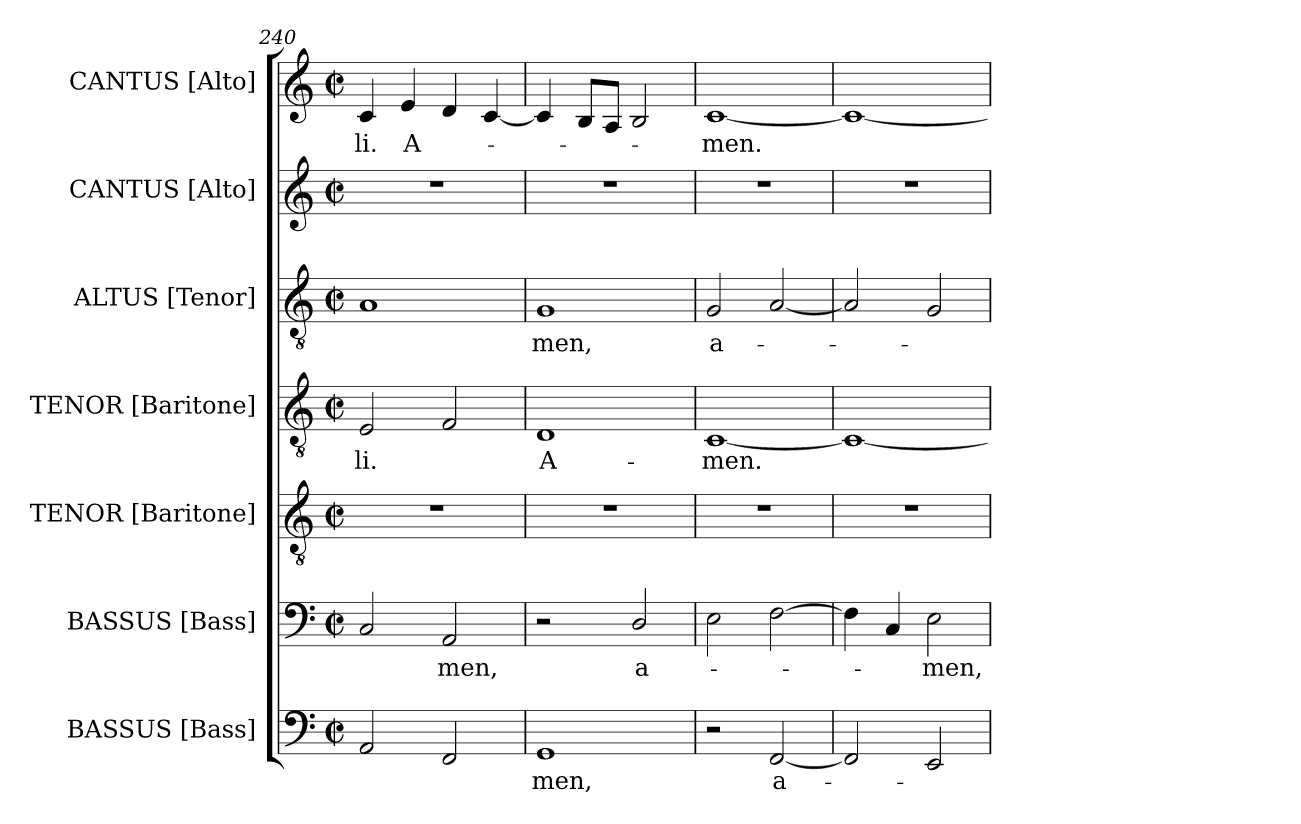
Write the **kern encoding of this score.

**kern	**text	**kern	**text	**kern	**kern	**text	**kern	**text	**kern	**kern	**text
*part7	*part7	*part6	*part6	*part5	*part4	*part4	*part3	*part3	*part2	*part1	*part1
*staff7	*staff7	*staff6	*staff6	*staff5	*staff4	*staff4	*staff3	*staff3	*staff2	*staff1	*staff1
*I"BASSUS [Bass]	*	*I"BASSUS [Bass]	*	*I"TENOR [Baritone]	*I"TENOR [Baritone]	*	*I"ALTUS [Tenor]	*	*I"CANTUS [Alto]	*I"CANTUS [Alto]	*
*I'B.	*	*I'B.	*	*I'Bar.	*I'Bar.	*	*I'T.	*	*I'A.	*I'A.	*
!!LO:LB:g=z
*clefF4	*	*clefF4	*	*clefGv2	*clefGv2	*	*clefGv2	*	*clefG2	*clefG2	*
*	*	*	*	*ITrd7c12	*ITrd7c12	*	*ITrd7c12	*	*	*	*
*k[]	*	*k[]	*	*k[]	*k[]	*	*k[]	*	*k[]	*k[]	*
*C:	*	*C:	*	*C:	*C:	*	*C:	*	*C:	*C:	*
*M2/2	*	*M2/2	*	*M2/2	*M2/2	*	*M2/2	*	*M2/2	*M2/2	*
*met(c|)	*	*met(c|)	*	*met(c|)	*met(c|)	*	*met(c|)	*	*met(c|)	*met(c|)	*
=240	=240	=240	=240	=240	=240	=240	=240	=240	=240	=240	=240
!	!	!	!	!	!	!LO:LY:b:color=#000000	!	!	!	!	!
!	!	!	!	!	!	!	!	!	!	!	!LO:LY:b:color=#000000
2AAi/	.	2Ci/	.	1r	2EEi/	-li.	1AAi	.	1r	4ci/	-li.
!	!	!	!	!	!	!	!	!	!	!	!LO:LY:b:color=#000000
.	.	.	.	.	.	.	.	.	.	4ei/	A-
!	!	!	!LO:LY:b:color=#000000	!	!	!	!	!	!	!	!
2FFi/	.	2AAi/	-men,	.	2FFi/	.	.	.	.	4di/	.
.	.	.	.	.	.	.	.	.	.	[<4ci/	.
=241	=241	=241	=241	=241	=241	=241	=241	=241	=241	=241	=241
!	!LO:LY:b:color=#000000	!	!	!	!	!	!	!	!	!	!
!	!	!	!	!	!	!LO:LY:b:color=#000000	!	!	!	!	!
!	!	!	!	!	!	!	!	!LO:LY:b:color=#000000	!	!	!
1GGi	-men,	2r	.	1r	1DDi	A-	1GGi	-men,	1r	4ci/]	.
.	.	.	.	.	.	.	.	.	.	8Bi/L	.
.	.	.	.	.	.	.	.	.	.	8Ai/J	.
!	!	!	!LO:LY:b:color=#000000	!	!	!	!	!	!	!	!
.	.	2Di/	a-	.	.	.	.	.	.	2Bi/	.
=242	=242	=242	=242	=242	=242	=242	=242	=242	=242	=242	=242
!	!	!	!	!	!	!LO:LY:b:color=#000000	!	!	!	!	!
!	!	!	!	!	!	!	!	!LO:LY:b:color=#000000	!	!	!
!	!	!	!	!	!	!	!	!	!	!	!LO:LY:b:color=#000000
2r	.	2Ei\	.	1r	[<1CCi	-men.	2GGi/	a-	1r	[<1ci	-men.
!	!LO:LY:b:color=#000000	!	!	!	!	!	!	!	!	!	!
[<2FFi/	a-	[>2Fi\	.	.	.	.	[<2AAi/	.	.	.	.
=243	=243	=243	=243	=243	=243	=243	=243	=243	=243	=243	=243
2FFi/]	.	4Fi\]	.	1r	1CCi_<	.	2AAi/]	.	1r	1ci_<	.
.	.	4Ci/	.	.	.	.	.	.	.	.	.
!	!	!	!LO:LY:b:color=#000000	!	!	!	!	!	!	!	!
2EEi/	.	2Ei\	-men,	.	.	.	2GGi/	.	.	.	.
=	=	=	=	=	=	=	=	=	=	=	=
*-	*-	*-	*-	*-	*-	*-	*-	*-	*-	*-	*-
